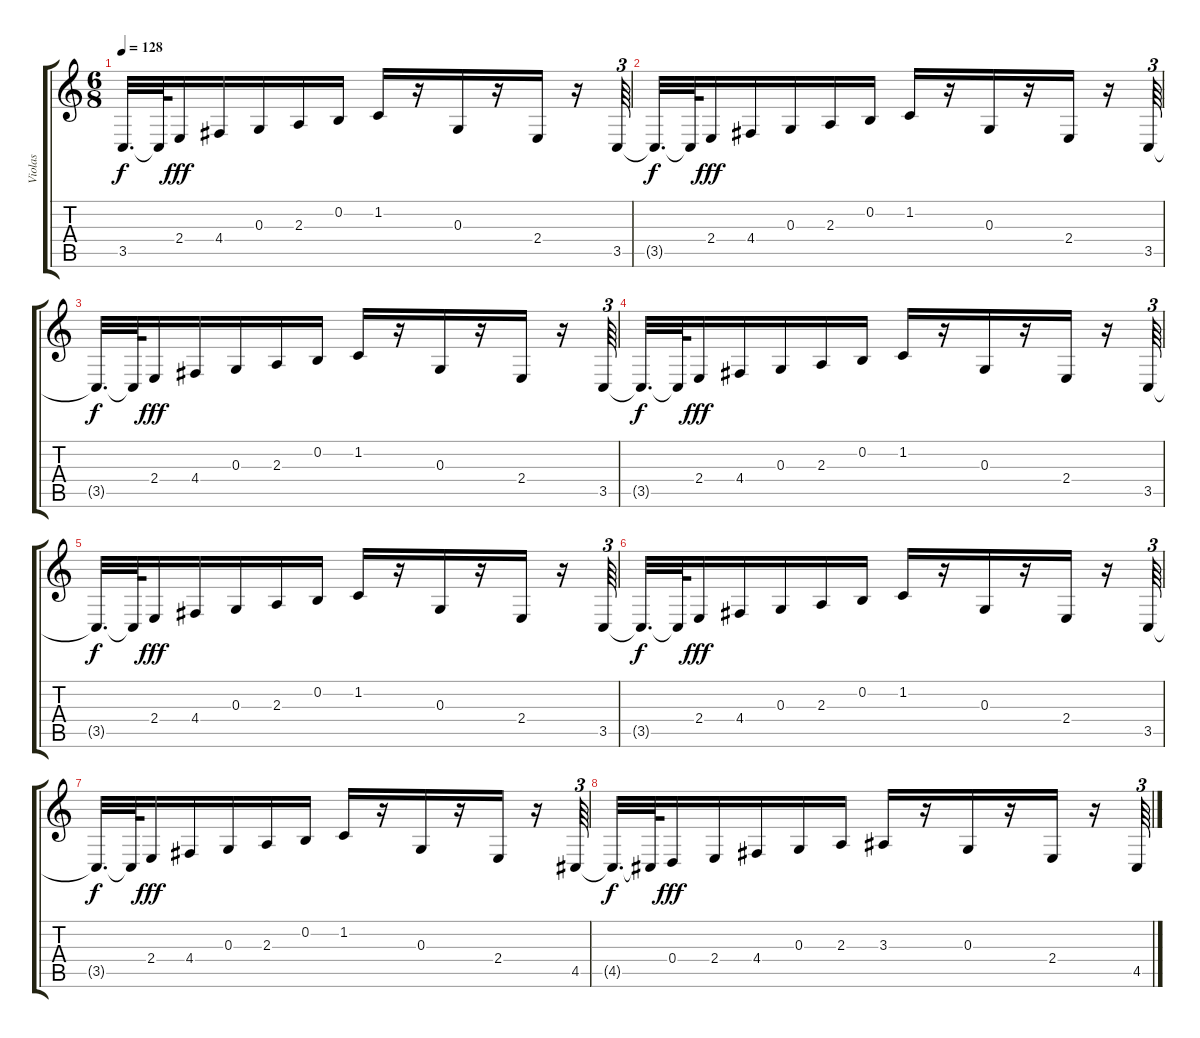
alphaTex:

\track ("Violas" "Violas") {instrument pizzicatostrings}
\staff {score tabs}
\tuning (E4 B3 G3 D3 A2 E2) {hide}
\ts (6 8)
\tempo 128
\clef g2
\ks c
3.5{t}.32{d dy f} 3.5{t}.64 2.4.16{dy fff} 4.4.16 0.3.16 2.3.16 0.2.16 1.2.16 r.16 0.3.16 r.16 2.4.16 r.16 3.5.64{tu (3 2)} |
3.5{t}.32{d dy f} 3.5{t}.64 2.4.16{dy fff} 4.4.16 0.3.16 2.3.16 0.2.16 1.2.16 r.16 0.3.16 r.16 2.4.16 r.16 3.5.64{tu (3 2)} |
3.5{t}.32{d dy f} 3.5{t}.64 2.4.16{dy fff} 4.4.16 0.3.16 2.3.16 0.2.16 1.2.16 r.16 0.3.16 r.16 2.4.16 r.16 3.5.64{tu (3 2)} |
3.5{t}.32{d dy f} 3.5{t}.64 2.4.16{dy fff} 4.4.16 0.3.16 2.3.16 0.2.16 1.2.16 r.16 0.3.16 r.16 2.4.16 r.16 3.5.64{tu (3 2)} |
3.5{t}.32{d dy f} 3.5{t}.64 2.4.16{dy fff} 4.4.16 0.3.16 2.3.16 0.2.16 1.2.16 r.16 0.3.16 r.16 2.4.16 r.16 3.5.64{tu (3 2)} |
3.5{t}.32{d dy f} 3.5{t}.64 2.4.16{dy fff} 4.4.16 0.3.16 2.3.16 0.2.16 1.2.16 r.16 0.3.16 r.16 2.4.16 r.16 3.5.64{tu (3 2)} |
3.5{t}.32{d dy f} 3.5{t}.64 2.4.16{dy fff} 4.4.16 0.3.16 2.3.16 0.2.16 1.2.16 r.16 0.3.16 r.16 2.4.16 r.16 4.5.64{tu (3 2)} |
4.5{t}.32{d dy f} 4.5{t}.64 0.4.16{dy fff} 2.4.16 4.4.16 0.3.16 2.3.16 3.3.16 r.16 0.3.16 r.16 2.4.16 r.16 4.5.64{tu (3 2)}
